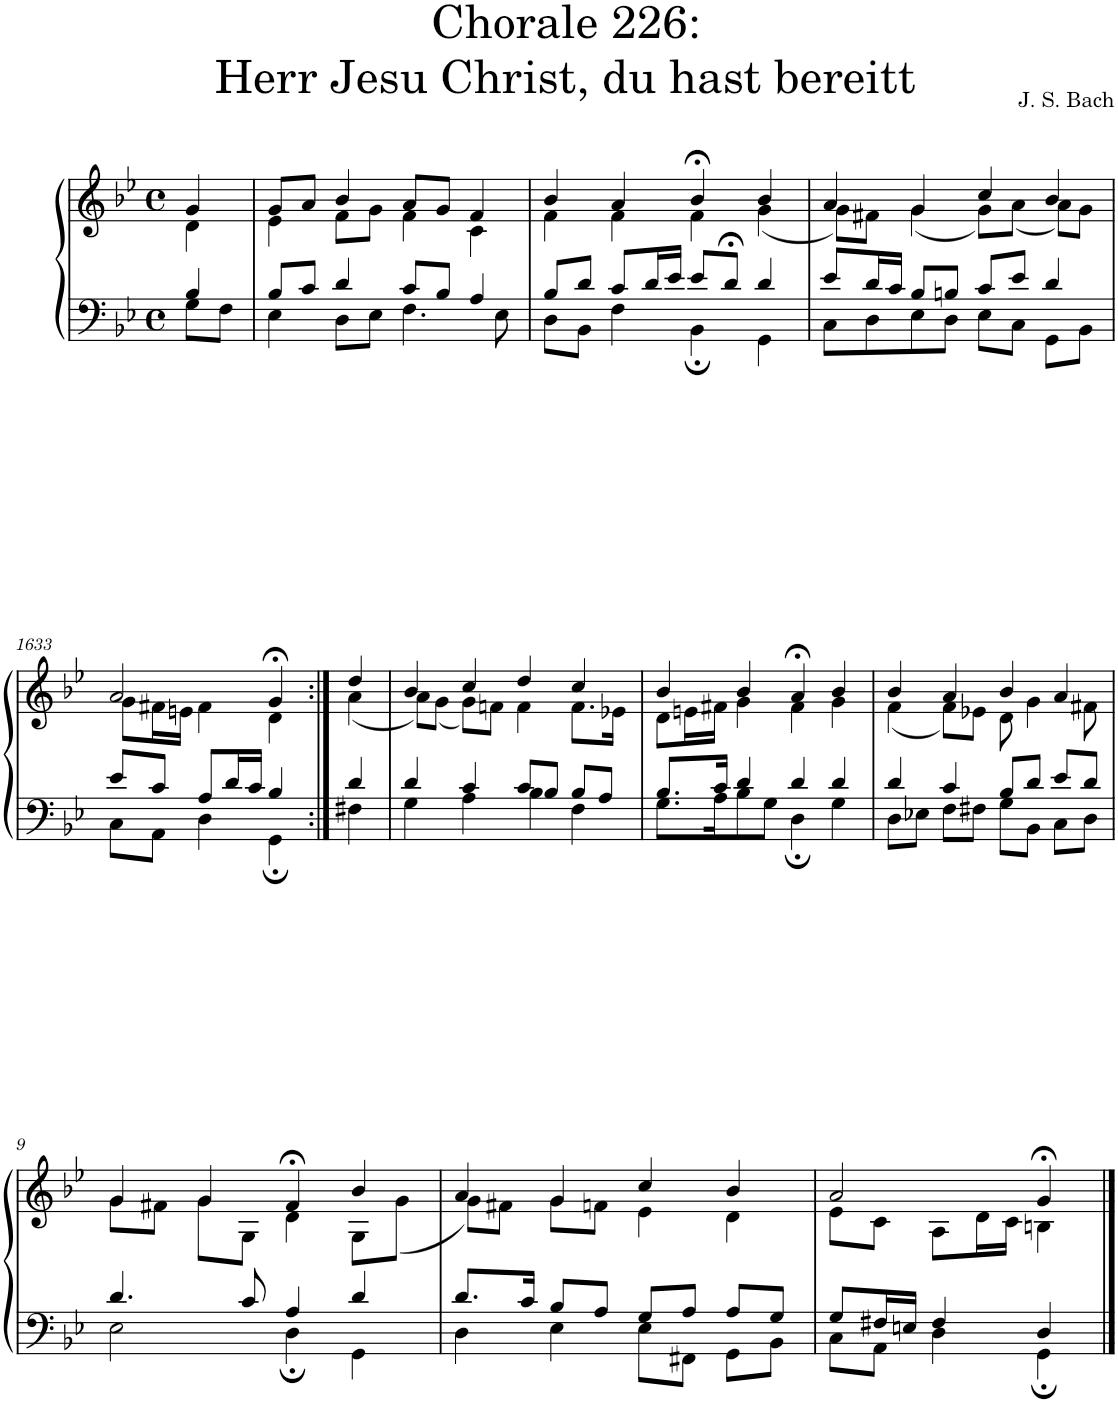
**kern	**kern
*part1	*part1
*staff2	*staff1
*I"S,A	*
*clefF4	*clefG2
*k[b-e-]	*k[b-e-]
*M4/4	*M4/4
*met(c)	*met(c)
=	=
*^	*^
4B-/	8G\L	4g/	4d\
.	8F\J	.	.
=1	=1	=1	=1
8B-/L	4E-\	8g/L	4e-\
8c/J	.	8a/J	.
4d/	8D\L	4b-/	8f\L
.	8E-\J	.	8g\J
8c/L	4.F\	8a/L	4f\
8B-/J	.	8g/J	.
4A/	.	4f/	4c\
.	8E-\	.	.
=2	=2	=2	=2
8B-/L	8D\L	4b-/	4f\
8d/J	8BB-\J	.	.
8c/L	4F\	4a/	4f\
16d/L	.	.	.
16e-/JJ	.	.	.
8e-/L	4BB-;\	4b-;</	4f\
8d;</J	.	.	.
4d/	4GG\	4b-/	(<4g\
=3	=3	=3	=3
8e-/L	8C\L	4a/	8g\L)
16d/L	8D\	.	8f#X\J
16c/JJ	.	.	.
8B-/L	8E-\	4g/	(<4g\
8Bn/J	8D\J	.	.
8c/L	8E-\L	4cc/	8g\L)
8e-/J	8C\J	.	(<8a\J
4d/	8GG\L	4b-/	8a\L)
.	8BB-\J	.	8g\J
!!LO:LB:g=z	!!
=1633	=1633	=1633	=1633
8e-/L	8C\L	2a/	8g\L
8c/J	8AA\J	.	16f#X\L
.	.	.	16en\JJ
8A/L	4D\	.	4f#\
16d/L	.	.	.
16c/JJ	.	.	.
4B-/	4GG;\	4g;</	4d\
=1634:|!	=1634:|!	=1634:|!	=1634:|!
4d/	4F#X\	4dd/	(<4a\
=6	=6	=6	=6
4d/	4G\	4b-/	8a\L)
.	.	.	(<8g\J
4c/	4A\	4cc/	8g\L)
.	.	.	8fn\J
8c/L	4B-\	4dd/	4f\
8B-/J	.	.	.
8B-/L	4F\	4cc/	8.f\L
8A/J	.	.	.
.	.	.	16e-X\Jk
=7	=7	=7	=7
8.B-/L	8.G\L	4b-/	8d\L
.	.	.	16en\L
16c/Jk	16A\K	.	16f#X\JJ
4d/	8B-\	4b-/	4g\
.	8G\J	.	.
4d/	4D;\	4a;</	4f#\
4d/	4G\	4b-/	4g\
=8	=8	=8	=8
4d/	8D\L	4b-/	(<4f\
.	8E-X\J	.	.
4c/	8F\L	4a/	8f\L)
.	8F#X\J	.	8e-X\J
8B-/L	8G\L	4b-/	8d\
8d/J	8BB-\J	.	4g\
8e-/L	8C\L	4a/	.
8d/J	8D\J	.	8f#X\
!!LO:LB:g=z	!!
=9	=9	=9	=9
4.d/	2E-\	4g/	8g\L
.	.	.	8f#X\J
.	.	4g/	8g\L
8c/	.	.	8G\J
4A/	4D;\	4f#;</	4d\
4d/	4GG\	4b-/	8G\L
.	.	.	(<8g\J
=10	=10	=10	=10
8.d/L	4D\	4a/	8g\L)
.	.	.	8f#X\J
16c/Jk	.	.	.
8B-/L	4E-\	4g/	8g\L
8A/J	.	.	8fn\J
8G/L	8E-\L	4cc/	4e-\
8A/J	8FF#X\J	.	.
8A/L	8GG\L	4b-/	4d\
8G/J	8BB-\J	.	.
=11	=11	=11	=11
8G/L	8C\L	2a/	8e-\L
16F#X/L	8AA\J	.	8c\J
16En/JJ	.	.	.
4F#/	4D\	.	8A\L
.	.	.	16d\L
.	.	.	16c\JJ
4D/	4GG;\	4g;</	4Bn\
*v	*v	*	*
*	*v	*v
==	==
*-	*-
